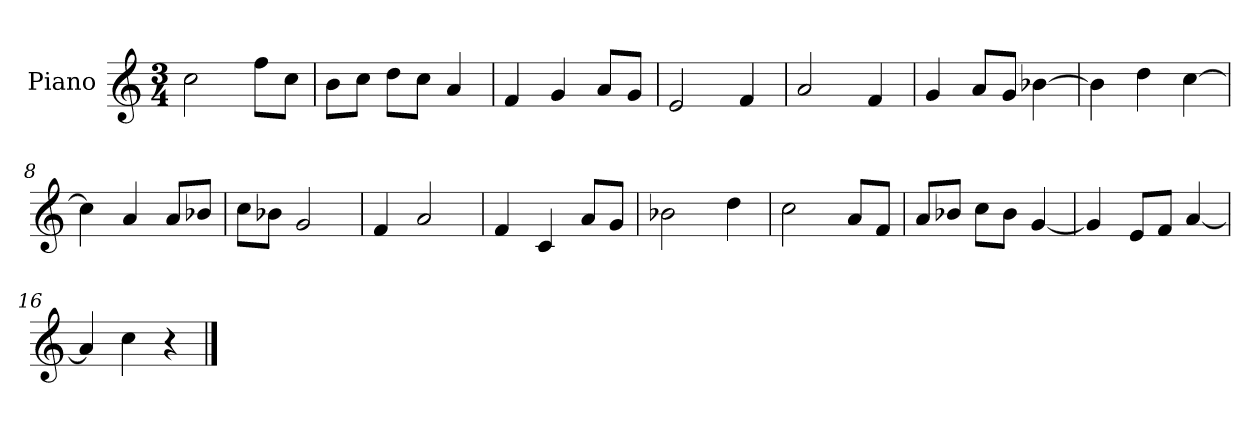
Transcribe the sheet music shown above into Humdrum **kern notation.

**kern
*part1
*staff1
*I"Piano
*I'P-no
*clefG2
*k[]
*M3/4
*MM179
=1
2cc\
8ff\L
8cc\J
=2
8b\L
8cc\J
8dd\L
8cc\J
4a/
=3
4f/
4g/
8a/L
8g/J
=4
2e/
4f/
=5
2a/
4f/
=6
4g/
8a/L
8g/J
[4b-X\
=7
4b-\]
4dd\
[4cc\
=8
4cc\]
4a/
8a/L
8b-X/J
=9
8cc\L
8b-X\J
2g/
=10
4f/
2a/
!!LO:LB:g=z
=11
4f/
4c/
8a/L
8g/J
=12
2b-X\
4dd\
=13
2cc\
8a/L
8f/J
=14
8a/L
8b-X/J
8cc\L
8b-\J
[4g/
=15
4g/]
8e/L
8f/J
[4a/
=16
4a/]
4cc\
4r
==
*-
